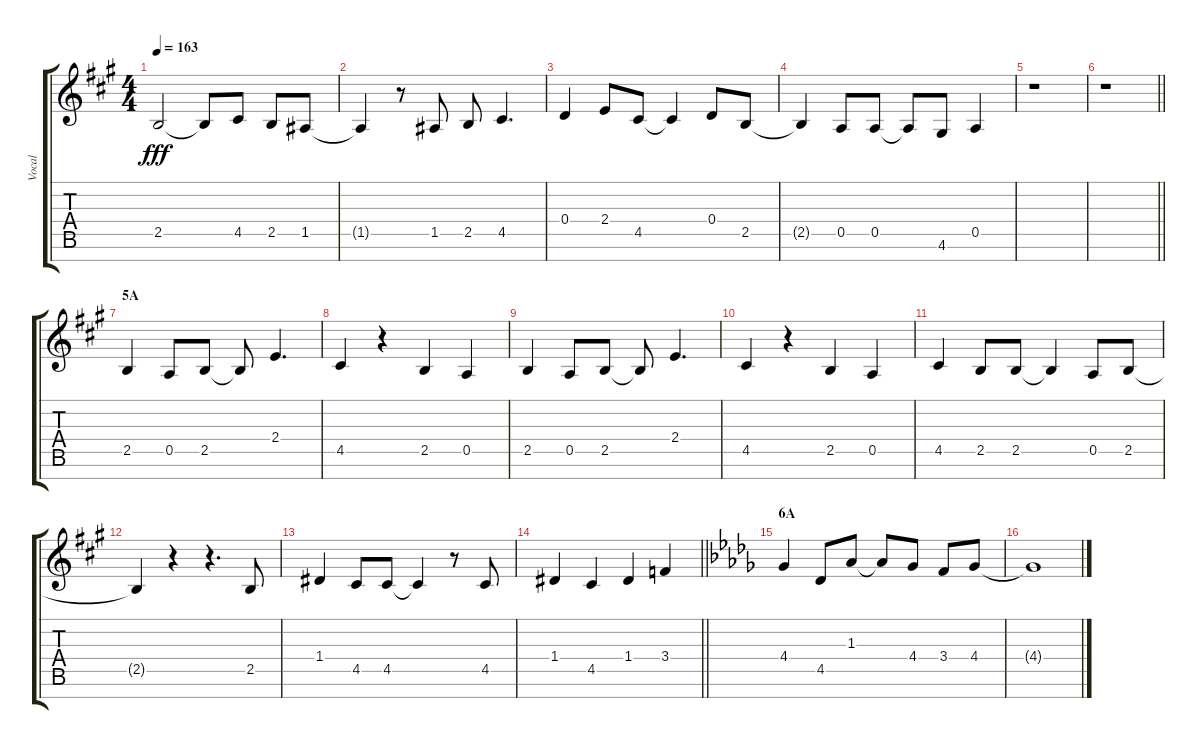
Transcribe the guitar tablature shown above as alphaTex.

\track ("Vocal" "Vocal") {instrument voiceoohs}
\staff {score tabs}
\tuning (E5 B4 G4 D4 A3 E3 B2) {hide}
\ts (4 4)
\tempo 163
\clef g2
\ks a
2.5.2{dy fff} 2.5{t}.8 4.5.8 2.5.8 1.5.8 |
1.5{t}.4 r.8 1.5.8 2.5.8 4.5.4{d} |
0.4.4 2.4.8 4.5.8 4.5{t}.4 0.4.8 2.5.8 |
2.5{t}.4 0.5.8 0.5.8 0.5{t}.8 4.6.8 0.5.4 |
r.1 |
\barLineRight lightlight
r.1 |
\section ("" "5A")
2.5.4 0.5.8 2.5.8 2.5{t}.8 2.4.4{d} |
4.5.4 r.4 2.5.4 0.5.4 |
2.5.4 0.5.8 2.5.8 2.5{t}.8 2.4.4{d} |
4.5.4 r.4 2.5.4 0.5.4 |
4.5.4 2.5.8 2.5.8 2.5{t}.4 0.5.8 2.5.8 |
2.5{t}.4 r.4 r.4{d} 2.5.8 |
1.4.4 4.5.8 4.5.8 4.5{t}.4 r.8 4.5.8 |
\barLineRight lightlight
1.4.4 4.5.4 1.4.4 3.4.4 |
\section ("" "6A")
\ks db
4.4.4 4.5.8 1.3.8 1.3{t}.8 4.4.8 3.4.8 4.4.8 |
4.4{t}.1
